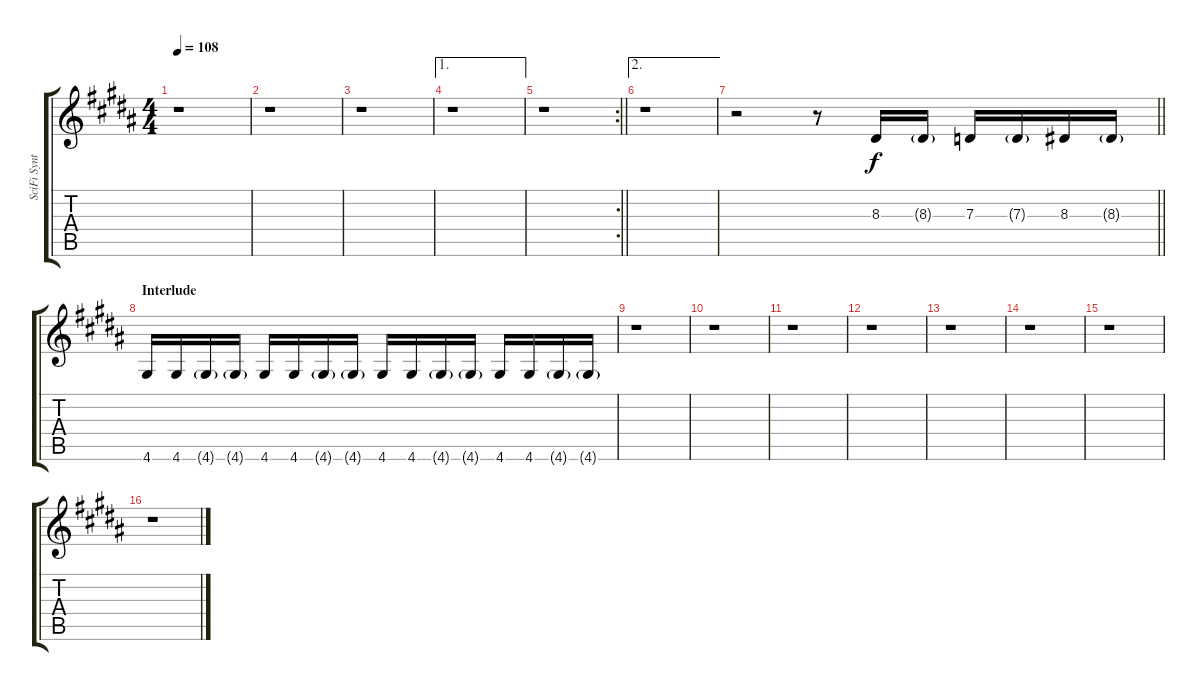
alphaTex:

\track ("SciFi Synth Burble" "SciFi Synt") {instrument lead2sawtooth}
\staff {score tabs}
\tuning (E4 B3 G3 D3 A2 E2) {hide}
\ts (4 4)
\tempo 108
\clef g2
\ks g#minor
r.1{dy f} |
r.1 |
r.1 |
\ae 1
r.1 |
\rc 2
\barLineRight lightlight
r.1 |
\ae 2
r.1 |
\barLineRight lightlight
r.2 r.8 8.3.16 8.3{g}.16 7.3.16 7.3{g}.16 8.3.16 8.3{g}.16 |
\section ("" "Interlude")
4.6.16{ot 8vb volume 0} 4.6.16{ot 8vb} 4.6{g}.16{ot 8vb} 4.6{g}.16{ot 8vb} 4.6.16{ot 8vb} 4.6.16{ot 8vb} 4.6{g}.16{ot 8vb} 4.6{g}.16{ot 8vb} 4.6.16{ot 8vb} 4.6.16{ot 8vb} 4.6{g}.16{ot 8vb} 4.6{g}.16{ot 8vb} 4.6.16{ot 8vb} 4.6.16{ot 8vb} 4.6{g}.16{ot 8vb} 4.6{g}.16{ot 8vb} |
r.1 |
r.1 |
r.1 |
r.1 |
r.1 |
r.1 |
r.1 |
r.1
